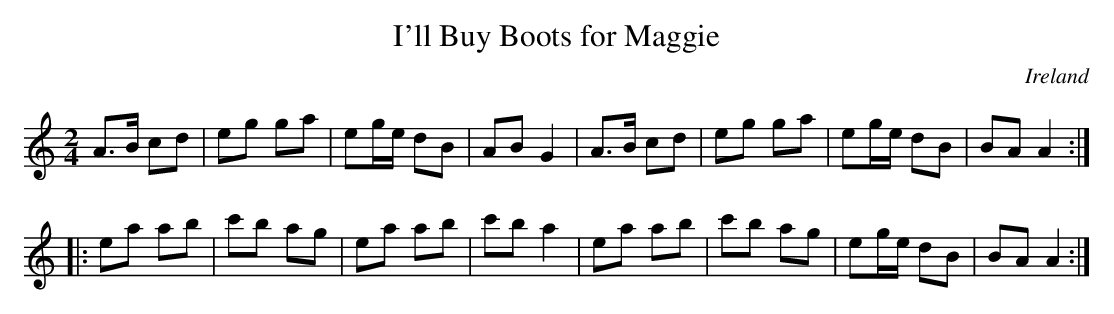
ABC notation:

X:1
T:I'll Buy Boots for Maggie
O:Ireland
M:2/4
L:1/8
K:Am
A>B cd|eg ga|eg/e/ dB|AB G2|\
A>B cd|eg ga|eg/e/ dB|BA A2:|
|:ea ab|c'b ag|ea ab|c'b a2|\
ea ab|c'b ag|eg/e/ dB|BA A2:|
